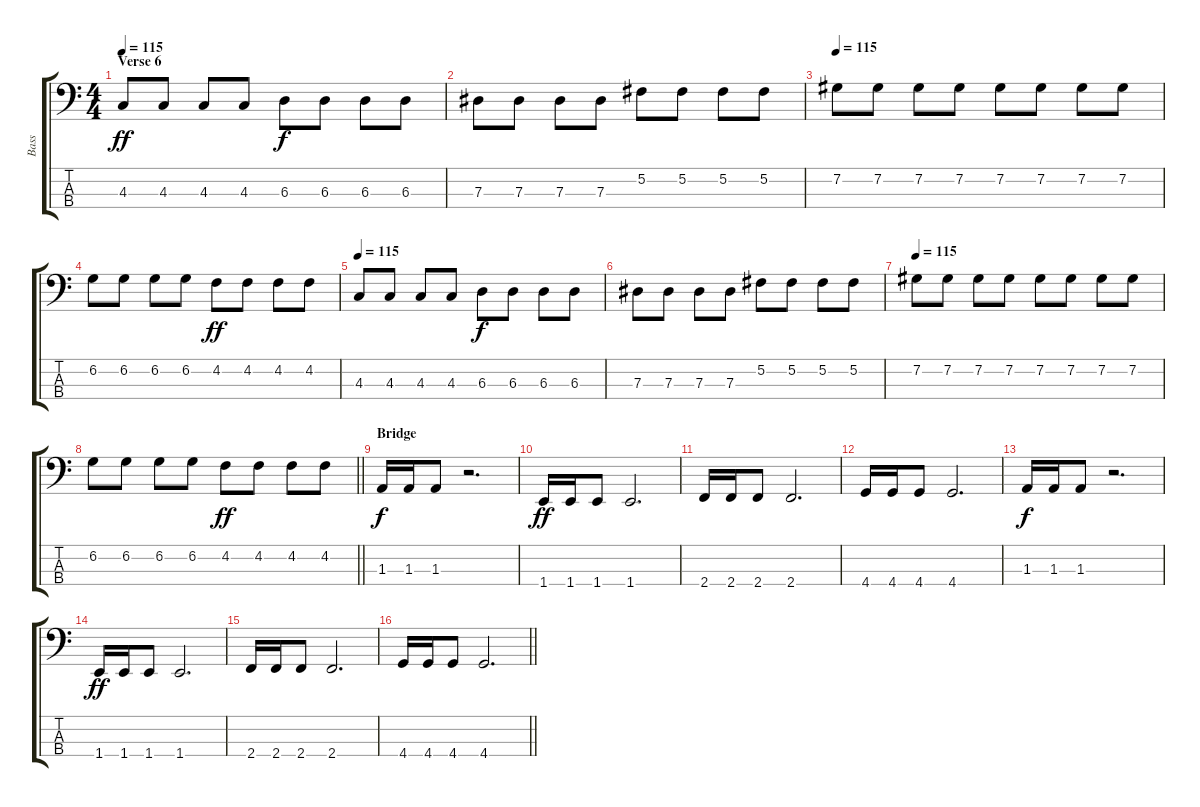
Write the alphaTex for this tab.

\track ("Bass" "Bass") {instrument electricbassfinger}
\staff {score tabs}
\tuning (Gb2 Db2 Ab1 Eb1) {hide}
\ts (4 4)
\section ("" "Verse 6")
\tempo 115
\clef f4
\ks c
4.3.8{dy ff} 4.3.8 4.3.8 4.3.8 6.3.8{dy f} 6.3.8 6.3.8 6.3.8 |
7.3.8 7.3.8 7.3.8 7.3.8 5.2.8 5.2.8 5.2.8 5.2.8 |
\tempo 115
7.2.8 7.2.8 7.2.8 7.2.8 7.2.8 7.2.8 7.2.8 7.2.8 |
6.2.8 6.2.8 6.2.8 6.2.8 4.2.8{dy ff} 4.2.8 4.2.8 4.2.8 |
\tempo 115
4.3.8 4.3.8 4.3.8 4.3.8 6.3.8{dy f} 6.3.8 6.3.8 6.3.8 |
7.3.8 7.3.8 7.3.8 7.3.8 5.2.8 5.2.8 5.2.8 5.2.8 |
\tempo 115
7.2.8 7.2.8 7.2.8 7.2.8 7.2.8 7.2.8 7.2.8 7.2.8 |
\barLineRight lightlight
6.2.8 6.2.8 6.2.8 6.2.8 4.2.8{dy ff} 4.2.8 4.2.8 4.2.8 |
\section ("" "Bridge")
1.3.16{dy f} 1.3.16 1.3.8 r.2{d} |
1.4.16{dy ff} 1.4.16 1.4.8 1.4.2{d} |
2.4.16 2.4.16 2.4.8 2.4.2{d} |
4.4.16 4.4.16 4.4.8 4.4.2{d} |
1.3.16{dy f} 1.3.16 1.3.8 r.2{d} |
1.4.16{dy ff} 1.4.16 1.4.8 1.4.2{d} |
2.4.16 2.4.16 2.4.8 2.4.2{d} |
\barLineRight lightlight
4.4.16 4.4.16 4.4.8 4.4.2{d}
